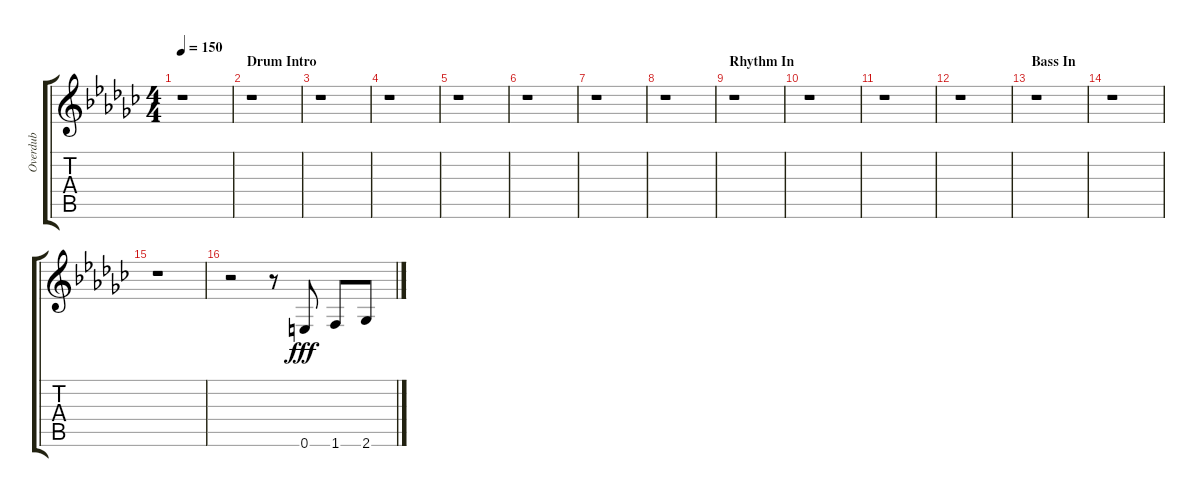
\track ("Overdub" "Overdub") {instrument distortionguitar}
\staff {score tabs}
\tuning (E4 B3 G3 D3 A2 E2) {hide}
\ts (4 4)
\tempo 150
\clef g2
\ks gb
r.1{dy fff instrument distortionguitar} |
\section ("" "Drum Intro")
r.1 |
r.1 |
r.1 |
r.1 |
r.1 |
r.1 |
r.1 |
\section ("" "Rhythm In")
r.1 |
r.1 |
r.1 |
r.1 |
\section ("" "Bass In")
r.1 |
r.1 |
r.1 |
r.2 r.8 0.6.8 1.6.8 2.6.8
